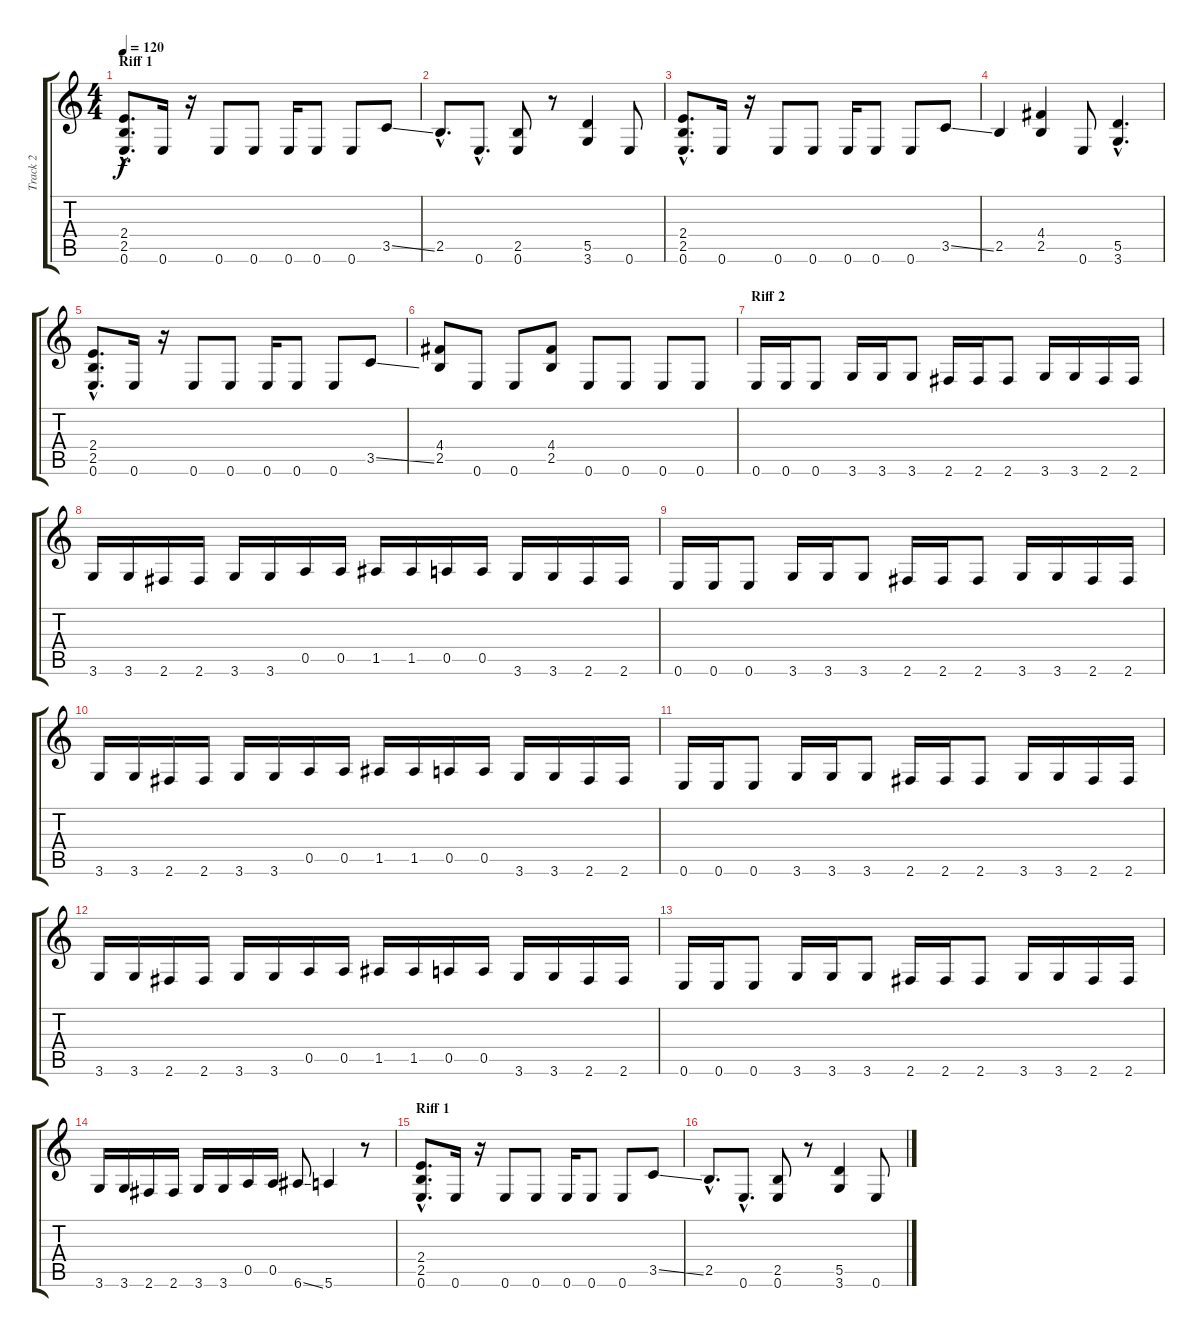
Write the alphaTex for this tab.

\track ("Track 2" "Track 2") {instrument distortionguitar}
\staff {score tabs}
\tuning (E4 B3 G3 D3 A2 E2) {hide}
\ts (4 4)
\section ("" "Riff 1")
\tempo 120
\clef g2
\ks c
(2.4{hac} 2.5{hac} 0.6{hac}).8{d dy f instrument distortionguitar} 0.6.16 r.16 0.6.8 0.6.8 0.6.16 0.6.8 0.6.8 3.5{ss}.8 |
2.5{hac}.8{d} 0.6{hac}.8{d} (2.5 0.6).8 r.8 (5.5 3.6).4 0.6.8 |
(2.4{hac} 2.5{hac} 0.6{hac}).8{d} 0.6.16 r.16 0.6.8 0.6.8 0.6.16 0.6.8 0.6.8 3.5{ss}.8 |
2.5.4 (4.4 2.5).4 0.6.8 (5.5{hac} 3.6{hac}).4{d} |
(2.4{hac} 2.5{hac} 0.6{hac}).8{d} 0.6.16 r.16 0.6.8 0.6.8 0.6.16 0.6.8 0.6.8 3.5{ss}.8 |
(4.4 2.5).8 0.6.8 0.6.8 (4.4 2.5).8 0.6.8 0.6.8 0.6.8 0.6.8 |
\section ("" "Riff 2")
0.6.16 0.6.16 0.6.8 3.6.16 3.6.16 3.6.8 2.6.16 2.6.16 2.6.8 3.6.16 3.6.16 2.6.16 2.6.16 |
3.6.16 3.6.16 2.6.16 2.6.16 3.6.16 3.6.16 0.5.16 0.5.16 1.5.16 1.5.16 0.5.16 0.5.16 3.6.16 3.6.16 2.6.16 2.6.16 |
0.6.16 0.6.16 0.6.8 3.6.16 3.6.16 3.6.8 2.6.16 2.6.16 2.6.8 3.6.16 3.6.16 2.6.16 2.6.16 |
3.6.16 3.6.16 2.6.16 2.6.16 3.6.16 3.6.16 0.5.16 0.5.16 1.5.16 1.5.16 0.5.16 0.5.16 3.6.16 3.6.16 2.6.16 2.6.16 |
0.6.16 0.6.16 0.6.8 3.6.16 3.6.16 3.6.8 2.6.16 2.6.16 2.6.8 3.6.16 3.6.16 2.6.16 2.6.16 |
3.6.16 3.6.16 2.6.16 2.6.16 3.6.16 3.6.16 0.5.16 0.5.16 1.5.16 1.5.16 0.5.16 0.5.16 3.6.16 3.6.16 2.6.16 2.6.16 |
0.6.16 0.6.16 0.6.8 3.6.16 3.6.16 3.6.8 2.6.16 2.6.16 2.6.8 3.6.16 3.6.16 2.6.16 2.6.16 |
3.6.16 3.6.16 2.6.16 2.6.16 3.6.16 3.6.16 0.5.16 0.5.16 6.6{ss}.8 5.6.4 r.8 |
\section ("" "Riff 1")
(2.4{hac} 2.5{hac} 0.6{hac}).8{d} 0.6.16 r.16 0.6.8 0.6.8 0.6.16 0.6.8 0.6.8 3.5{ss}.8 |
2.5{hac}.8{d} 0.6{hac}.8{d} (2.5 0.6).8 r.8 (5.5 3.6).4 0.6.8
